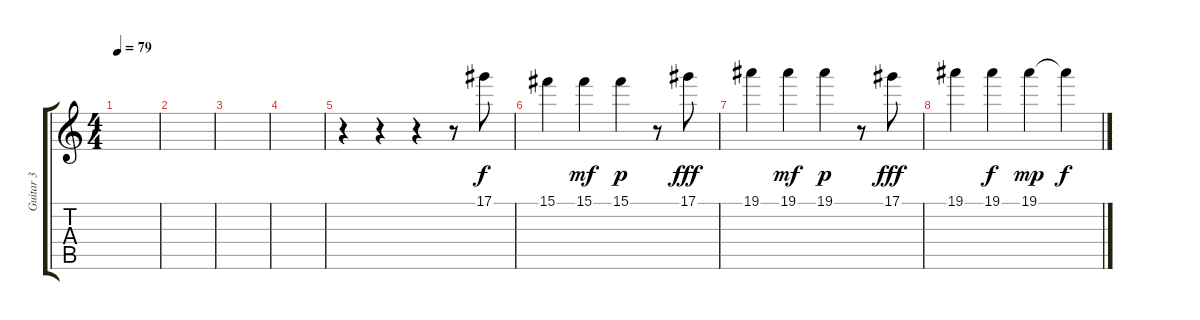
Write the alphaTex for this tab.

\track ("Guitar 3" "Guitar 3") {instrument distortionguitar}
\staff {score tabs}
\tuning (Eb4 Bb3 Gb3 Db3 Ab2 Eb2) {hide}
\ts (4 4)
\tempo 79
\clef g2
\ks c
|
|
|
|
r.4 r.4 r.4 r.8 17.1.8 |
15.1.4 15.1.4{dy mf} 15.1.4{dy p} r.8 17.1.8{dy fff} |
19.1.4 19.1.4{dy mf} 19.1.4{dy p} r.8 17.1.8{dy fff} |
19.1.4 19.1.4{dy f} 19.1.4{dy mp} 19.1{t}.4{dy f}
